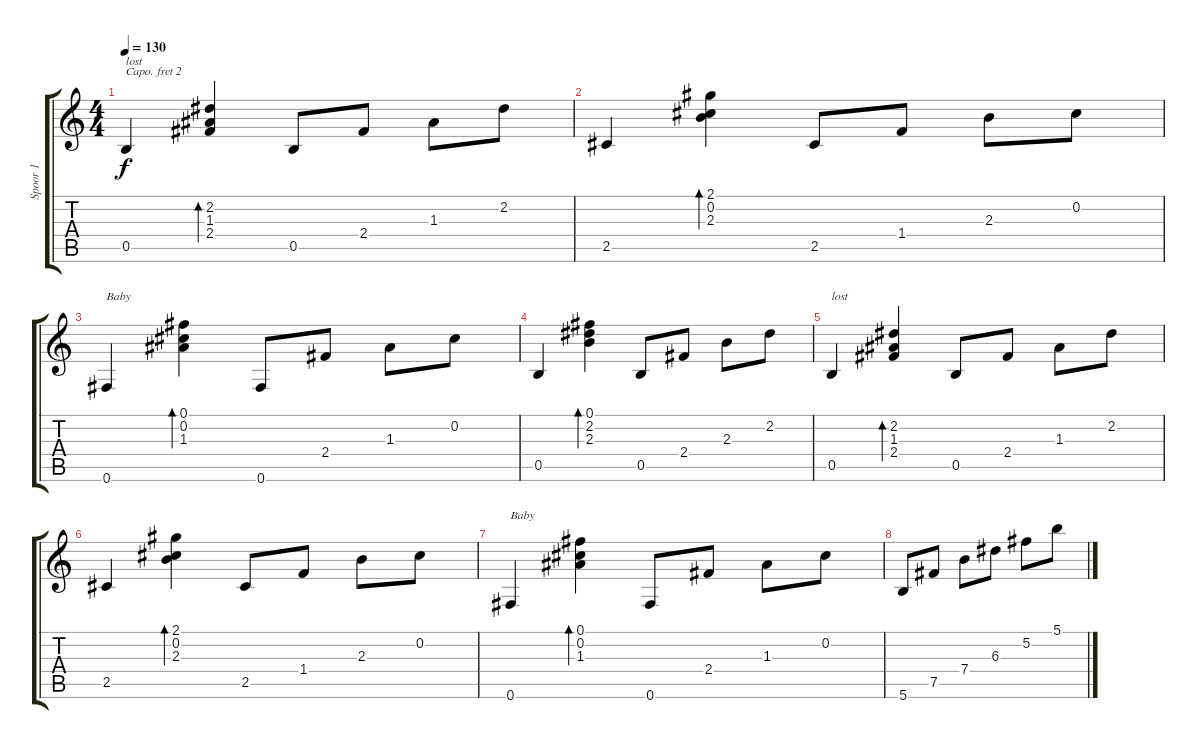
\track ("Spoor 1" "Spoor 1") {instrument acousticguitarnylon}
\staff {score tabs}
\capo 2
\tuning (E4 B3 G3 D3 A2 E2) {hide}
\ts (4 4)
\tempo 130
\clef g2
\ks c
0.5.4{txt "lost" dy f} (2.2 1.3 2.4).4{bd 480} 0.5.8 2.4.8 1.3.8 2.2.8 |
2.5.4 (2.1 0.2 2.3).4{bd 480} 2.5.8 1.4.8 2.3.8 0.2.8 |
0.6.4{txt "Baby"} (0.1 0.2 1.3).4{bd 480} 0.6.8 2.4.8 1.3.8 0.2.8 |
0.5.4 (0.1 2.2 2.3).4{bd 480} 0.5.8 2.4.8 2.3.8 2.2.8 |
0.5.4{txt "lost"} (2.2 1.3 2.4).4{bd 480} 0.5.8 2.4.8 1.3.8 2.2.8 |
2.5.4 (2.1 0.2 2.3).4{bd 480} 2.5.8 1.4.8 2.3.8 0.2.8 |
0.6.4{txt "Baby"} (0.1 0.2 1.3).4{bd 480} 0.6.8 2.4.8 1.3.8 0.2.8 |
5.6.8 7.5.8 7.4.8 6.3.8 5.2.8 5.1.8
